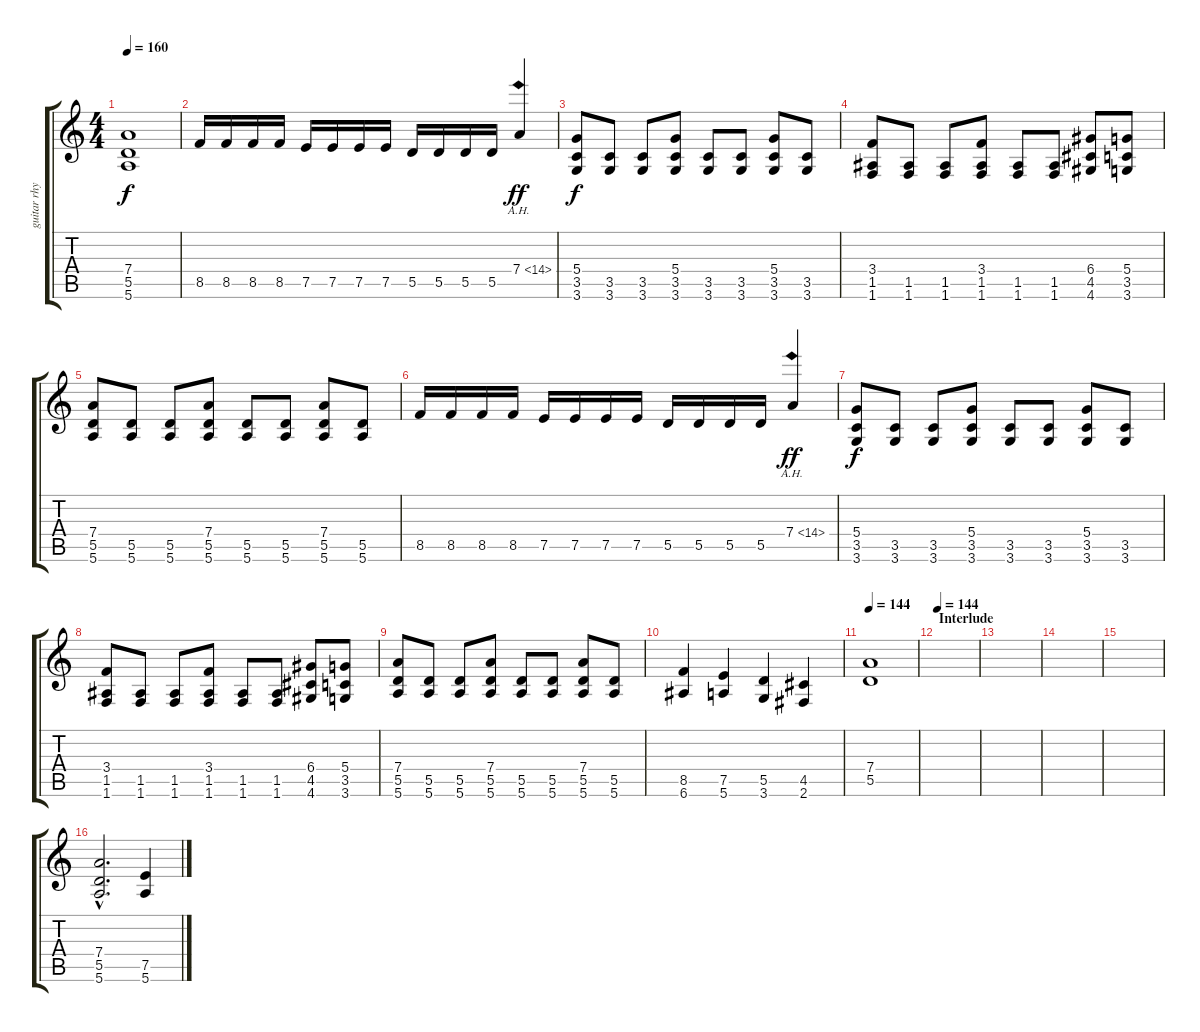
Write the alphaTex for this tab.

\track ("guitar rhythm " "guitar rhy") {instrument distortionguitar}
\staff {score tabs}
\tuning (E4 B3 G3 D3 A2 E2) {hide}
\ts (4 4)
\tempo 160
\clef g2
\ks c
(7.4 5.5 5.6).1{dy f} |
8.5.16 8.5.16 8.5.16 8.5.16 7.5.16 7.5.16 7.5.16 7.5.16 5.5.16 5.5.16 5.5.16 5.5.16 7.4{ah 7}.4{dy ff} |
(5.4 3.5 3.6).8{dy f} (3.5 3.6).8 (3.5 3.6).8 (5.4 3.5 3.6).8 (3.5 3.6).8 (3.5 3.6).8 (5.4 3.5 3.6).8 (3.5 3.6).8 |
(3.4 1.5 1.6).8 (1.5 1.6).8 (1.5 1.6).8 (3.4 1.5 1.6).8 (1.5 1.6).8 (1.5 1.6).8 (6.4 4.5 4.6).8 (5.4 3.5 3.6).8 |
(7.4 5.5 5.6).8 (5.5 5.6).8 (5.5 5.6).8 (7.4 5.5 5.6).8 (5.5 5.6).8 (5.5 5.6).8 (7.4 5.5 5.6).8 (5.5 5.6).8 |
8.5.16 8.5.16 8.5.16 8.5.16 7.5.16 7.5.16 7.5.16 7.5.16 5.5.16 5.5.16 5.5.16 5.5.16 7.4{ah 7}.4{dy ff} |
(5.4 3.5 3.6).8{dy f} (3.5 3.6).8 (3.5 3.6).8 (5.4 3.5 3.6).8 (3.5 3.6).8 (3.5 3.6).8 (5.4 3.5 3.6).8 (3.5 3.6).8 |
(3.4 1.5 1.6).8 (1.5 1.6).8 (1.5 1.6).8 (3.4 1.5 1.6).8 (1.5 1.6).8 (1.5 1.6).8 (6.4 4.5 4.6).8 (5.4 3.5 3.6).8 |
(7.4 5.5 5.6).8 (5.5 5.6).8 (5.5 5.6).8 (7.4 5.5 5.6).8 (5.5 5.6).8 (5.5 5.6).8 (7.4 5.5 5.6).8 (5.5 5.6).8 |
(8.5 6.6).4 (7.5 5.6).4 (5.5 3.6).4 (4.5 2.6).4 |
\tempo 144
(7.4 5.5).1 |
\section ("" "Interlude")
\tempo 144
|
|
|
|
(7.4{hac} 5.5{hac} 5.6{hac}).2{d} (7.5 5.6).4
